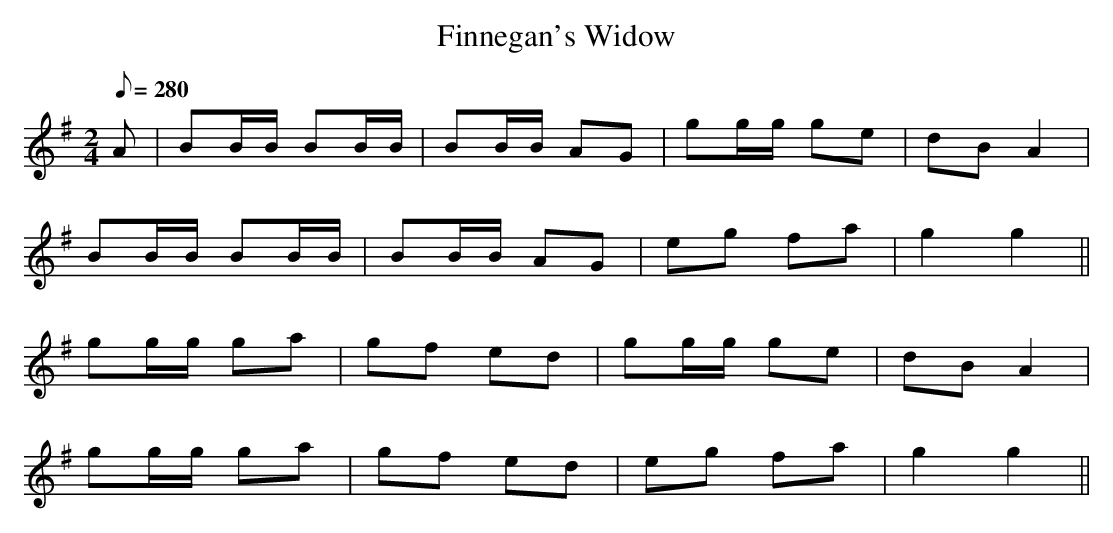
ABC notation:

X:1
T: Finnegan's Widow
L: 1/8
M: 2/4
Q: 280
K: G
A|BB/B/ BB/B/|BB/B/ AG|gg/g/ ge|dB A2|
BB/B/ BB/B/|BB/B/ AG|eg fa|g2 g2 ||
gg/g/ ga|gf ed|gg/g/ ge|dB A2|
gg/g/ ga|gf ed|eg fa|g2 g2 ||
